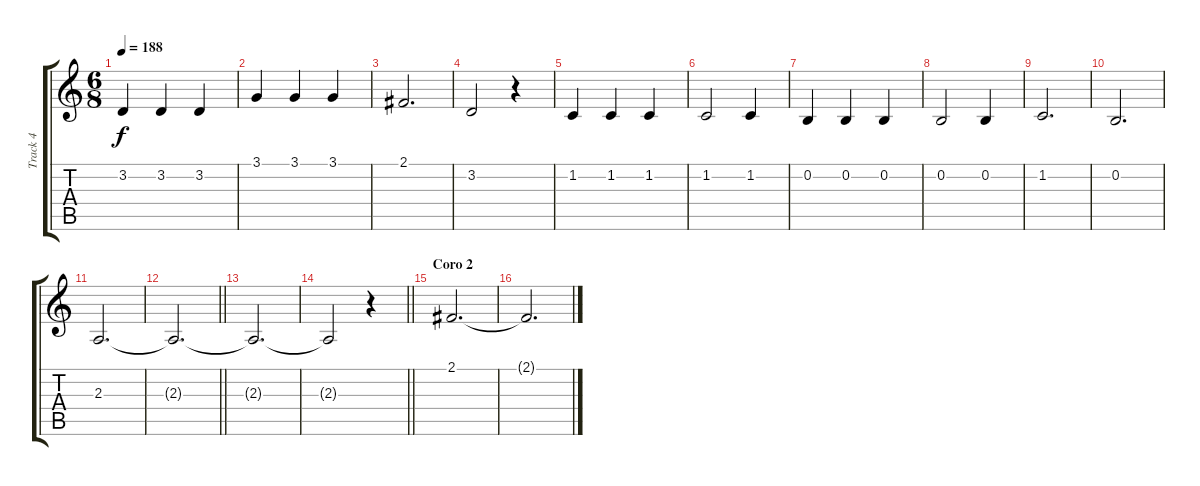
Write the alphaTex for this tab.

\track ("Track 4" "Track 4") {instrument bassoon}
\staff {score tabs}
\tuning (E4 B3 G3 D3 A2 E2) {hide}
\ts (6 8)
\tempo 188
\clef g2
\ks c
3.2.4{dy f} 3.2.4 3.2.4 |
3.1.4 3.1.4 3.1.4 |
2.1.2{d} |
3.2.2 r.4 |
1.2.4 1.2.4 1.2.4 |
1.2.2 1.2.4 |
0.2.4 0.2.4 0.2.4 |
0.2.2 0.2.4 |
1.2.2{d} |
0.2.2{d} |
2.3.2{d} |
\barLineRight lightlight
2.3{t}.2{d} |
2.3{t}.2{d} |
\barLineRight lightlight
2.3{t}.2 r.4 |
\section ("" "Coro 2")
2.1.2{d} |
2.1{t}.2{d}
